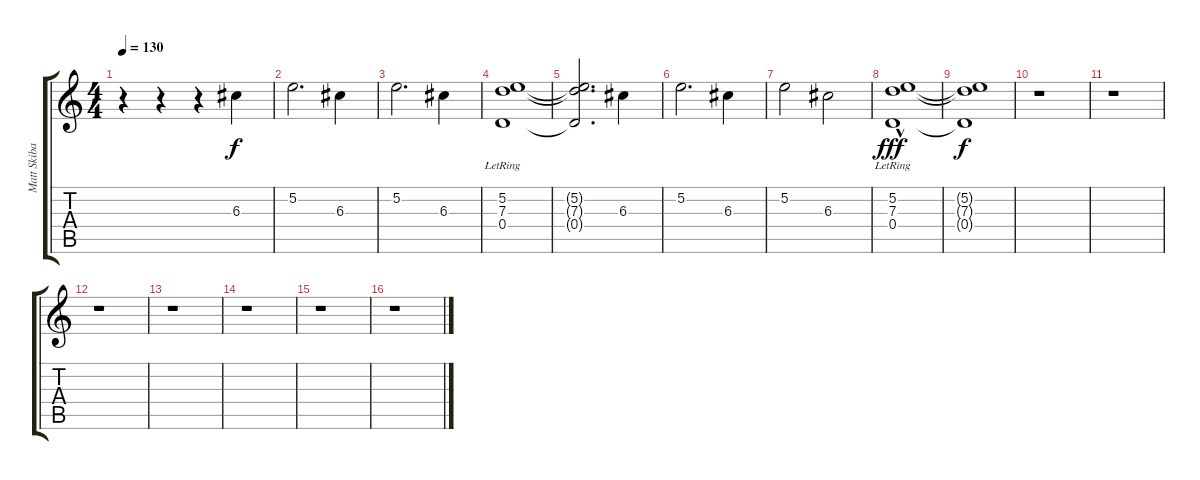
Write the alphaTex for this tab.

\track ("Matt Skiba 1" "Matt Skiba") {instrument electricguitarclean}
\staff {score tabs}
\tuning (E4 B3 G3 D3 A2 E2) {hide}
\ts (4 4)
\tempo 130
\clef g2
\ks c
r.4{dy f} r.4 r.4 6.3.4 |
5.2.2{d} 6.3.4 |
5.2.2{d} 6.3.4 |
(5.2{lr} 7.3{lr} 0.4{lr}).1 |
(5.2{t} 7.3{t} 0.4{t}).2{d} 6.3.4 |
5.2.2{d} 6.3.4 |
5.2.2 6.3.2 |
(5.2{lr} 7.3{lr} 0.4{hac lr}).1{dy fff} |
(5.2{t} 7.3{t} 0.4{t}).1{dy f} |
r.1 |
r.1 |
r.1 |
r.1 |
r.1 |
r.1 |
r.1
